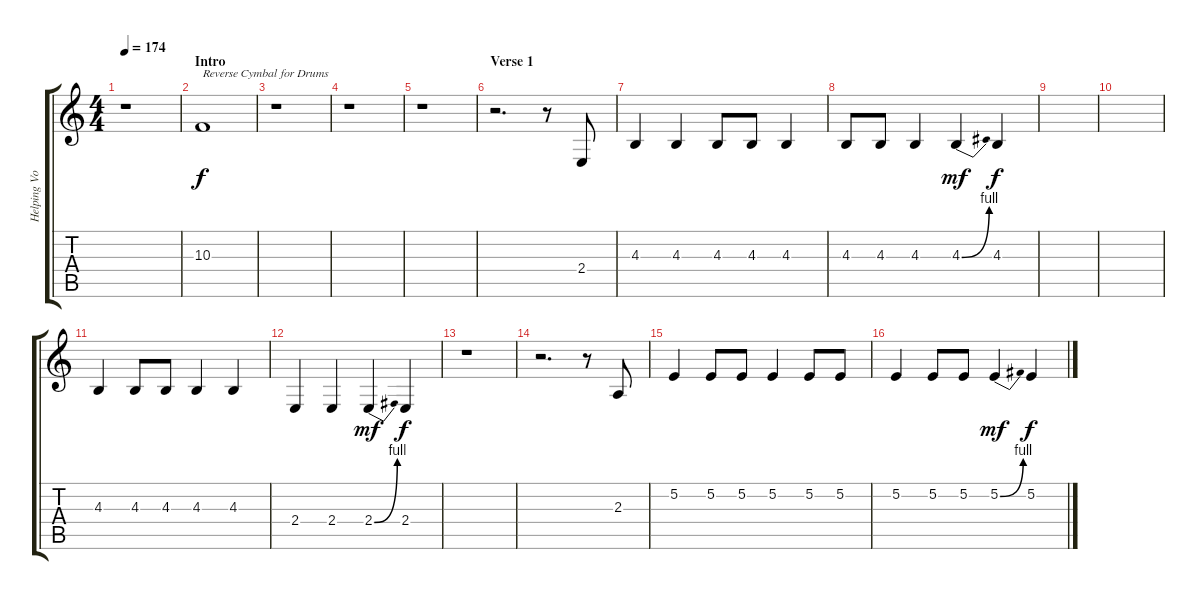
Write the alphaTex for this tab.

\track ("Helping Vocals" "Helping Vo") {instrument pad2warm}
\staff {score tabs}
\tuning (E4 B3 G3 D3 A2 E2) {hide}
\ts (4 4)
\tempo 174
\clef g2
\ks c
r.1{dy f volume 12 instrument pad2warm} |
\section ("" "Intro")
10.3.1{txt "Reverse Cymbal for Drums" instrument reversecymbal} |
r.1{volume 14 instrument pad2warm} |
r.1 |
r.1 |
\section ("" "Verse 1")
r.2{d} r.8 2.4.8 |
4.3.4 4.3.4 4.3.8 4.3.8 4.3.4 |
4.3.8 4.3.8 4.3.4 4.3{be (bend 0 0 60 4)}.4{dy mf} 4.3.4{dy f} |
|
|
4.3.4 4.3.8 4.3.8 4.3.4 4.3.4 |
2.4.4 2.4.4 2.4{be (bend 0 0 60 4)}.4{dy mf} 2.4.4{dy f} |
r.1 |
r.2{d} r.8 2.3.8 |
5.2.4 5.2.8 5.2.8 5.2.4 5.2.8 5.2.8 |
5.2.4 5.2.8 5.2.8 5.2{be (bend 0 0 60 4)}.4{dy mf} 5.2.4{dy f}
